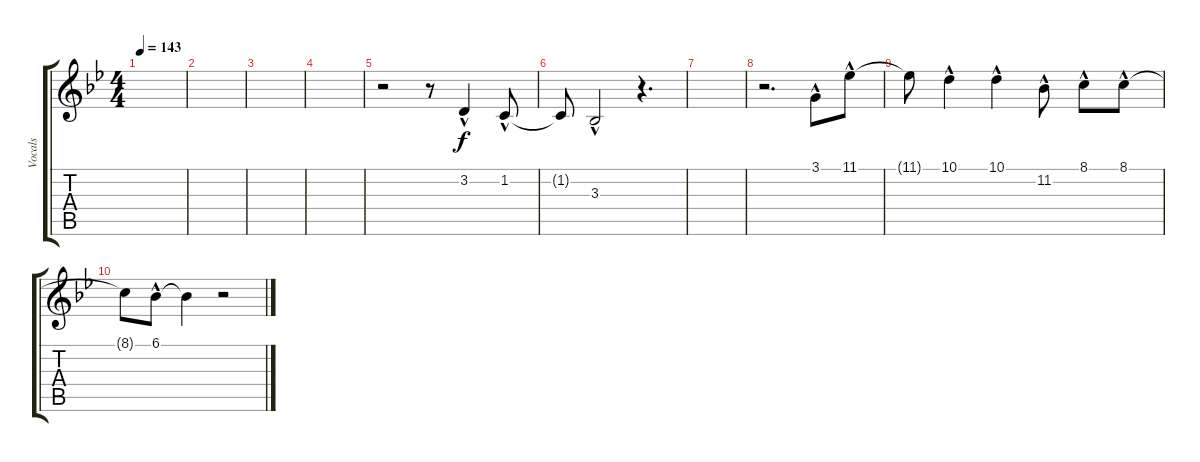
\track ("Vocals" "Vocals") {instrument lead2sawtooth}
\staff {score tabs}
\tuning (E4 B3 G3 D3 A2 E2) {hide}
\ts (4 4)
\tempo 143
\clef g2
\ks bb
|
|
|
|
r.2 r.8 3.2{hac}.4 1.2{hac}.8 |
1.2{t}.8 3.3{hac}.2 r.4{d} |
|
r.2{d} 3.1{hac}.8 11.1{hac}.8 |
11.1{t}.8 10.1{hac}.4 10.1{hac}.4 11.2{hac}.8 8.1{hac}.8 8.1{hac}.8 |
8.1{t}.8 6.1{hac}.8 6.1{t}.4 r.2
